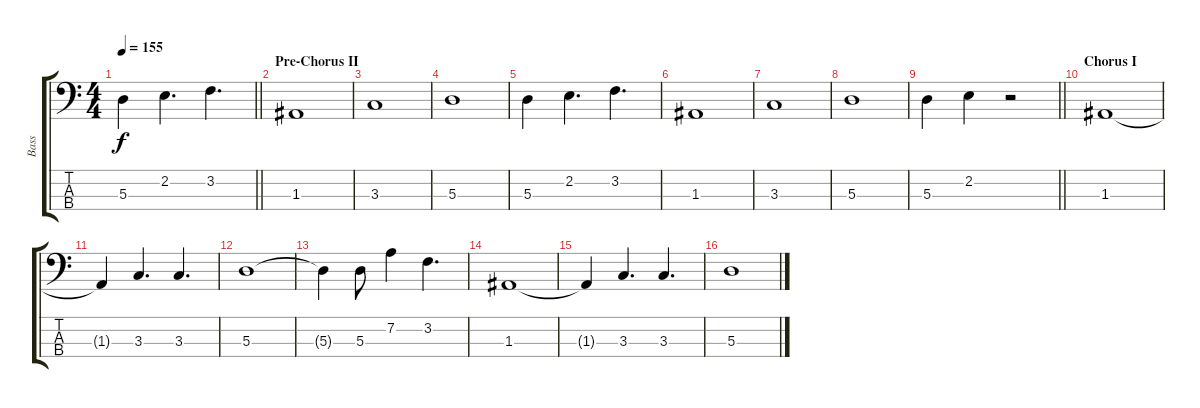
\track ("Bass" "Bass") {instrument synthbass2}
\staff {score tabs}
\tuning (G2 D2 A1 E1) {hide}
\ts (4 4)
\tempo 155
\clef f4
\barLineRight lightlight
\ks c
5.3.4{dy f} 2.2.4{d} 3.2.4{d} |
\section ("" "Pre-Chorus II")
1.3.1 |
3.3.1 |
5.3.1 |
5.3.4 2.2.4{d} 3.2.4{d} |
1.3.1 |
3.3.1 |
5.3.1 |
\barLineRight lightlight
5.3.4 2.2.4 r.2 |
\section ("" "Chorus I")
1.3.1 |
1.3{t}.4 3.3.4{d} 3.3.4{d} |
5.3.1 |
5.3{t}.4 5.3.8 7.2.4 3.2.4{d} |
1.3.1 |
1.3{t}.4 3.3.4{d} 3.3.4{d} |
5.3.1
